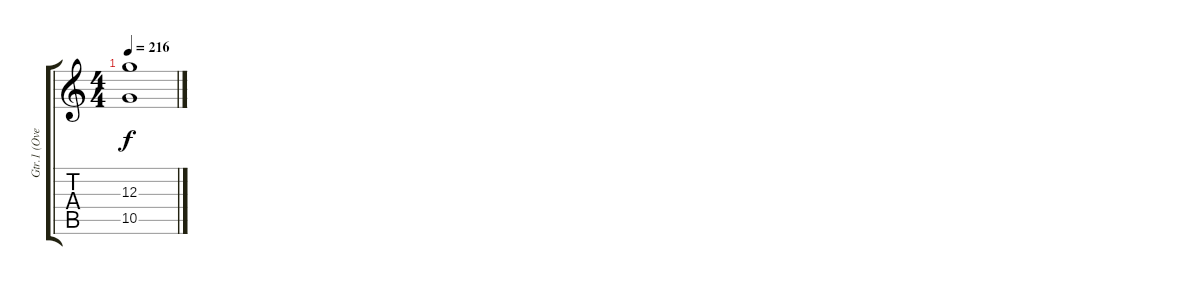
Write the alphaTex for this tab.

\track ("Gtr.1 (Overdriven)" "Gtr.1 (Ove") {instrument overdrivenguitar}
\staff {score tabs}
\tuning (E4 B3 G3 D3 A2 E2) {hide}
\ts (4 4)
\tempo 216
\clef g2
\ks c
(12.3{t} 10.5{t}).1{dy f}
